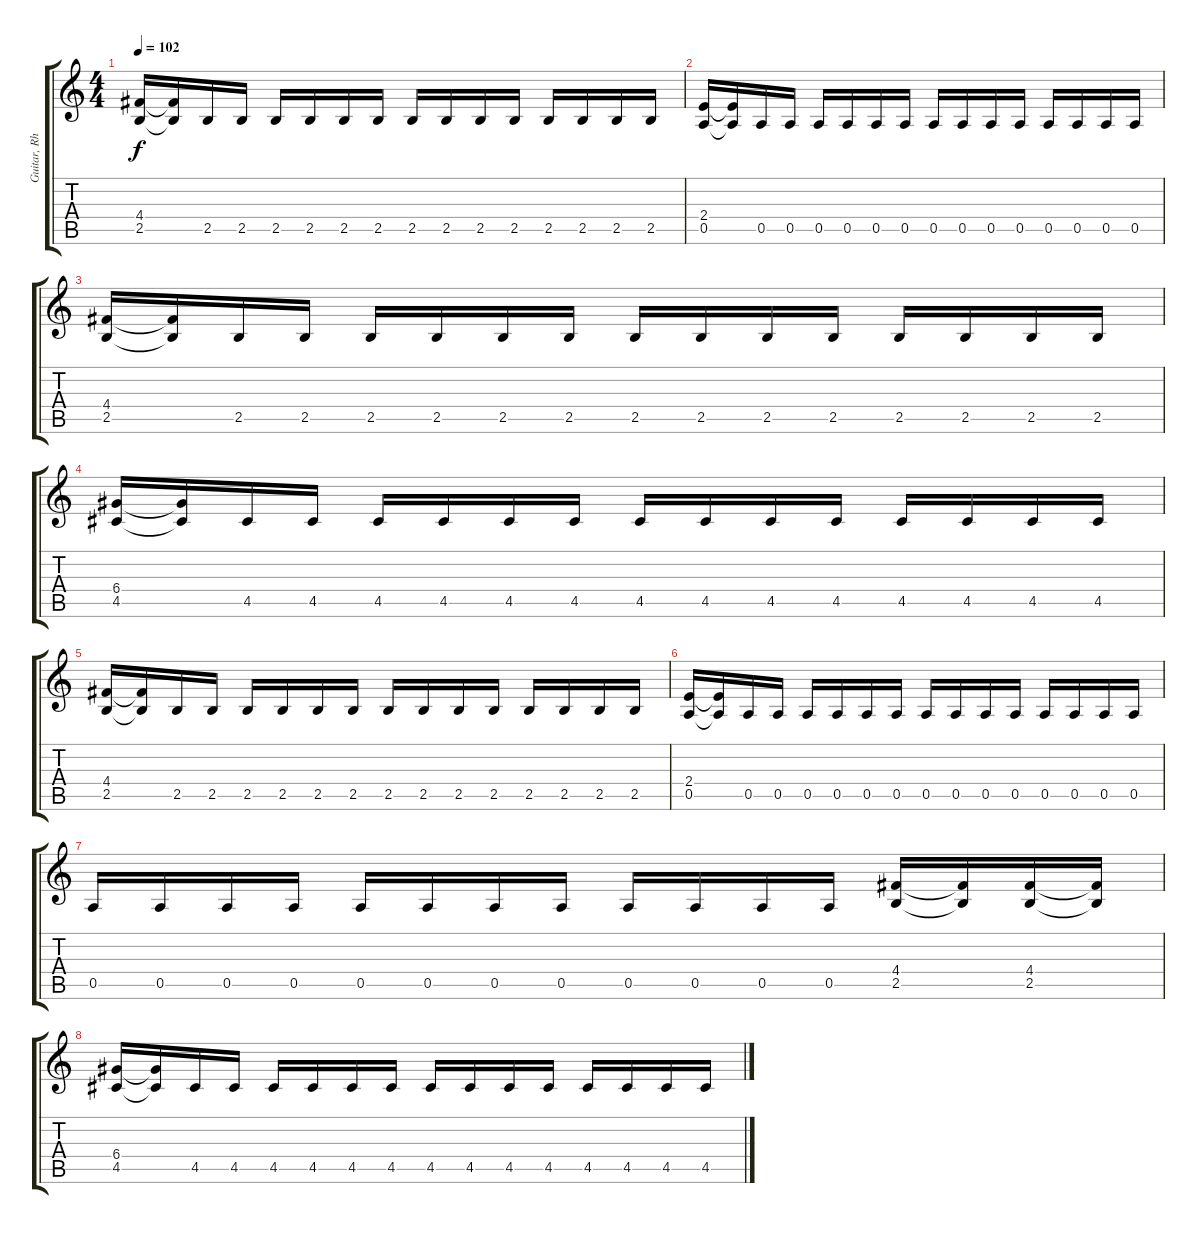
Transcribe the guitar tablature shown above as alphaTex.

\track ("Guitar, Rhythm" "Guitar, Rh") {instrument distortionguitar}
\staff {score tabs}
\tuning (E4 B3 G3 D3 A2 E2) {hide}
\ts (4 4)
\tempo 102
\clef g2
\ks c
(4.4 2.5).16{dy f} (4.4{t} 2.5{t}).16 2.5.16 2.5.16 2.5.16 2.5.16 2.5.16 2.5.16 2.5.16 2.5.16 2.5.16 2.5.16 2.5.16 2.5.16 2.5.16 2.5.16 |
(2.4 0.5).16 (2.4{t} 0.5{t}).16 0.5.16 0.5.16 0.5.16 0.5.16 0.5.16 0.5.16 0.5.16 0.5.16 0.5.16 0.5.16 0.5.16 0.5.16 0.5.16 0.5.16 |
(4.4 2.5).16 (4.4{t} 2.5{t}).16 2.5.16 2.5.16 2.5.16 2.5.16 2.5.16 2.5.16 2.5.16 2.5.16 2.5.16 2.5.16 2.5.16 2.5.16 2.5.16 2.5.16 |
(6.4 4.5).16 (6.4{t} 4.5{t}).16 4.5.16 4.5.16 4.5.16 4.5.16 4.5.16 4.5.16 4.5.16 4.5.16 4.5.16 4.5.16 4.5.16 4.5.16 4.5.16 4.5.16 |
(4.4 2.5).16 (4.4{t} 2.5{t}).16 2.5.16 2.5.16 2.5.16 2.5.16 2.5.16 2.5.16 2.5.16 2.5.16 2.5.16 2.5.16 2.5.16 2.5.16 2.5.16 2.5.16 |
(2.4 0.5).16 (2.4{t} 0.5{t}).16 0.5.16 0.5.16 0.5.16 0.5.16 0.5.16 0.5.16 0.5.16 0.5.16 0.5.16 0.5.16 0.5.16 0.5.16 0.5.16 0.5.16 |
0.5.16 0.5.16 0.5.16 0.5.16 0.5.16 0.5.16 0.5.16 0.5.16 0.5.16 0.5.16 0.5.16 0.5.16 (4.4 2.5).16 (4.4{t} 2.5{t}).16 (4.4 2.5).16 (4.4{t} 2.5{t}).16 |
(6.4 4.5).16 (6.4{t} 4.5{t}).16 4.5.16 4.5.16 4.5.16 4.5.16 4.5.16 4.5.16 4.5.16 4.5.16 4.5.16 4.5.16 4.5.16 4.5.16 4.5.16 4.5.16
